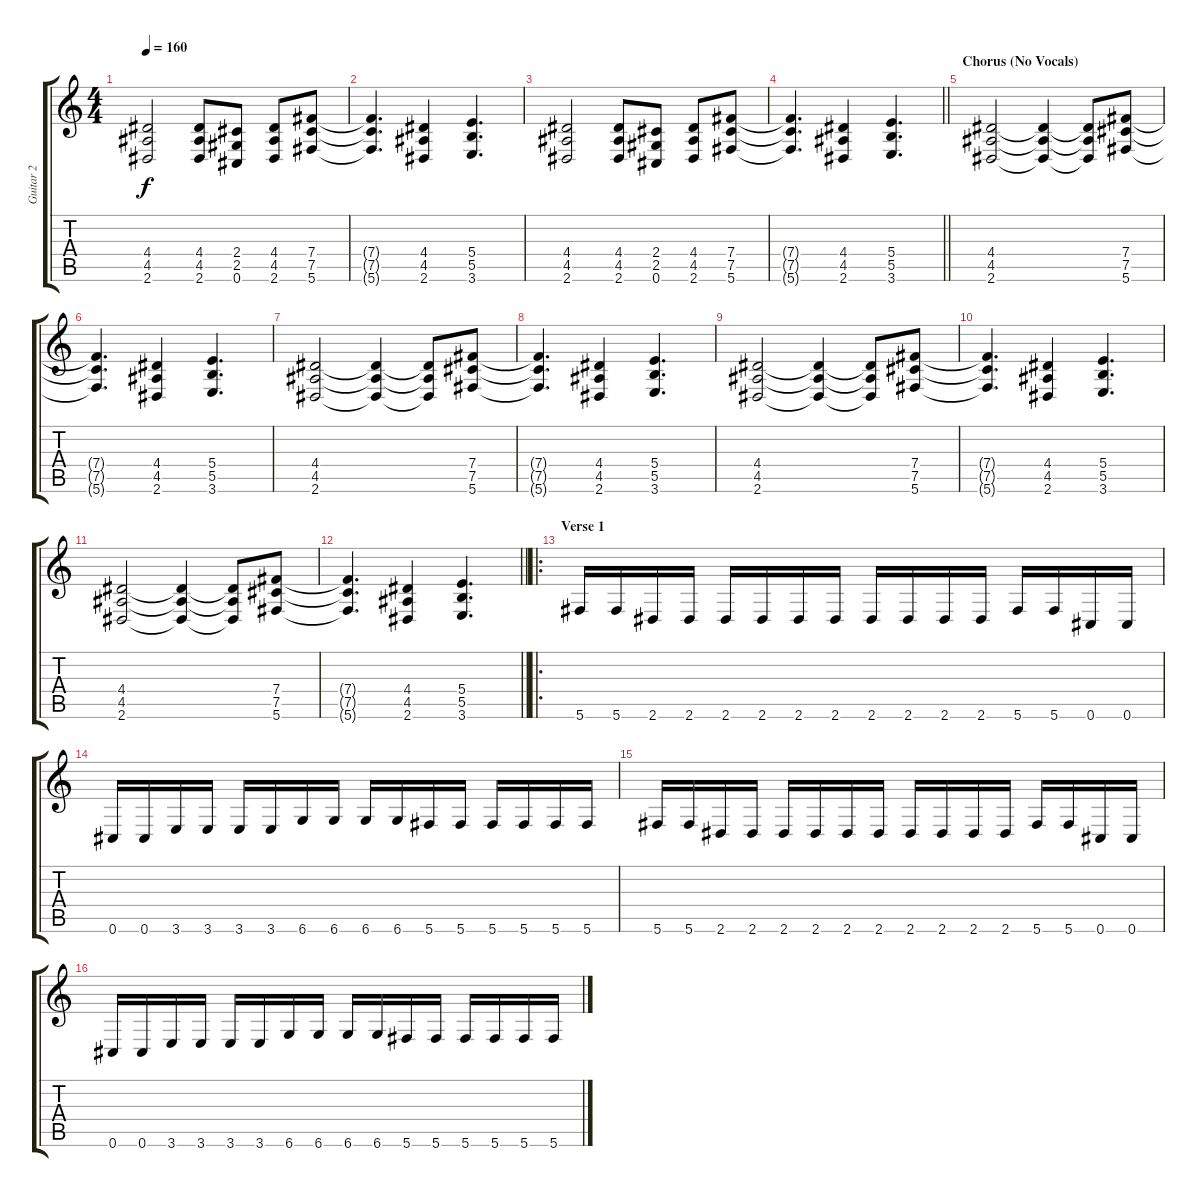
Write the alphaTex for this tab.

\track ("Guitar 2" "Guitar 2") {instrument distortionguitar}
\staff {score tabs}
\tuning (Db4 Ab3 E3 B2 Gb2 Db2) {hide}
\ts (4 4)
\tempo 160
\clef g2
\ks c
(4.4 4.5 2.6).2{dy f} (4.4 4.5 2.6).8 (2.4 2.5 0.6).8 (4.4 4.5 2.6).8 (7.4 7.5 5.6).8 |
(7.4{t} 7.5{t} 5.6{t}).4{d} (4.4 4.5 2.6).4 (5.4 5.5 3.6).4{d} |
(4.4 4.5 2.6).2 (4.4 4.5 2.6).8 (2.4 2.5 0.6).8 (4.4 4.5 2.6).8 (7.4 7.5 5.6).8 |
\barLineRight lightlight
(7.4{t} 7.5{t} 5.6{t}).4{d} (4.4 4.5 2.6).4 (5.4 5.5 3.6).4{d} |
\section ("" "Chorus (No Vocals)")
(4.4 4.5 2.6).2 (4.4{t} 4.5{t} 2.6{t}).4 (4.4{t} 4.5{t} 2.6{t}).8 (7.4 7.5 5.6).8 |
(7.4{t} 7.5{t} 5.6{t}).4{d} (4.4 4.5 2.6).4 (5.4 5.5 3.6).4{d} |
(4.4 4.5 2.6).2 (4.4{t} 4.5{t} 2.6{t}).4 (4.4{t} 4.5{t} 2.6{t}).8 (7.4 7.5 5.6).8 |
(7.4{t} 7.5{t} 5.6{t}).4{d} (4.4 4.5 2.6).4 (5.4 5.5 3.6).4{d} |
(4.4 4.5 2.6).2 (4.4{t} 4.5{t} 2.6{t}).4 (4.4{t} 4.5{t} 2.6{t}).8 (7.4 7.5 5.6).8 |
(7.4{t} 7.5{t} 5.6{t}).4{d} (4.4 4.5 2.6).4 (5.4 5.5 3.6).4{d} |
(4.4 4.5 2.6).2 (4.4{t} 4.5{t} 2.6{t}).4 (4.4{t} 4.5{t} 2.6{t}).8 (7.4 7.5 5.6).8 |
\barLineRight lightlight
(7.4{t} 7.5{t} 5.6{t}).4{d} (4.4 4.5 2.6).4 (5.4 5.5 3.6).4{d} |
\ro
\section ("" "Verse 1")
5.6.16 5.6.16 2.6.16 2.6.16 2.6.16 2.6.16 2.6.16 2.6.16 2.6.16 2.6.16 2.6.16 2.6.16 5.6.16 5.6.16 0.6.16 0.6.16 |
0.6.16 0.6.16 3.6.16 3.6.16 3.6.16 3.6.16 6.6.16 6.6.16 6.6.16 6.6.16 5.6.16 5.6.16 5.6.16 5.6.16 5.6.16 5.6.16 |
5.6.16 5.6.16 2.6.16 2.6.16 2.6.16 2.6.16 2.6.16 2.6.16 2.6.16 2.6.16 2.6.16 2.6.16 5.6.16 5.6.16 0.6.16 0.6.16 |
0.6.16 0.6.16 3.6.16 3.6.16 3.6.16 3.6.16 6.6.16 6.6.16 6.6.16 6.6.16 5.6.16 5.6.16 5.6.16 5.6.16 5.6.16 5.6.16
